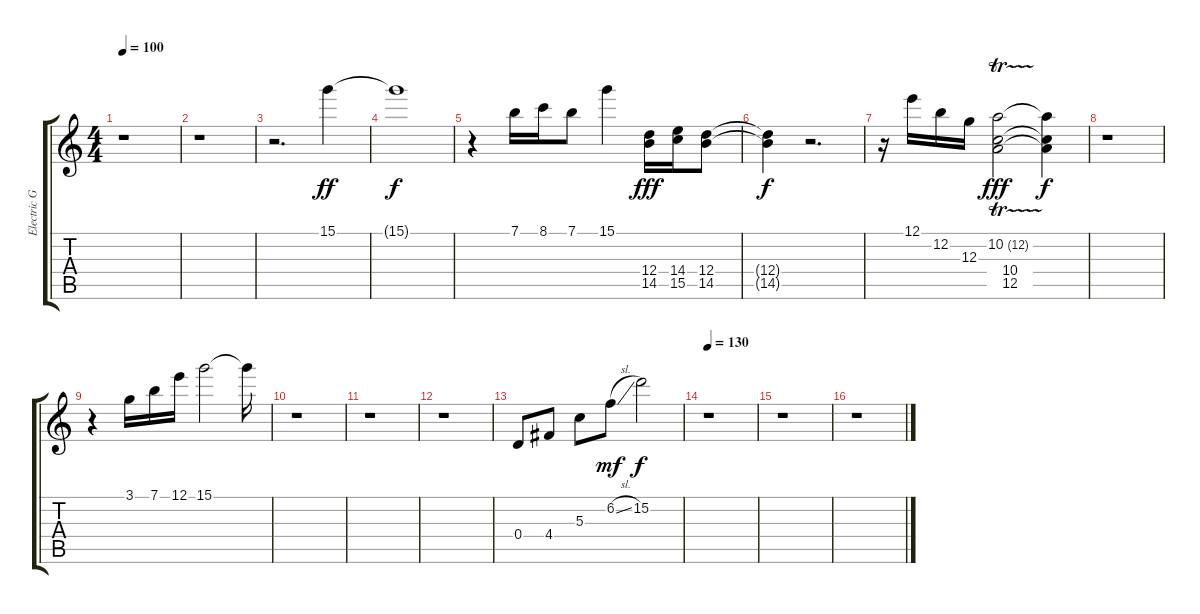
\track ("Electric Guitar" "Electric G") {instrument electricguitarjazz}
\staff {score tabs}
\tuning (E4 B3 G3 D3 A2 E2) {hide}
\ts (4 4)
\tempo 100
\clef g2
\ks c
r.1{dy ff instrument electricguitarjazz} |
r.1 |
r.2{d} 15.1.4 |
15.1{t}.1{dy f} |
r.4 7.1.16 8.1.16 7.1.8 15.1.4 (12.4 14.5).16{dy fff} (14.4 15.5).16 (12.4 14.5).8 |
(12.4{t} 14.5{t}).4{dy f} r.2{d} |
r.16 12.1.16 12.2.16 12.3.16 (10.2{tr (12 32)} 10.4 12.5).2{dy fff} (10.2{t} 10.4{t} 12.5{t}).4{dy f} |
r.1 |
r.4 3.1.16 7.1.16 12.1.16 15.1.2 15.1{t}.16 |
r.1 |
r.1 |
r.1 |
0.4.8 4.4.8 5.3.8 6.2{sl}.8{dy mf} 15.2.2{dy f} |
\tempo 130
r.1 |
r.1 |
r.1
